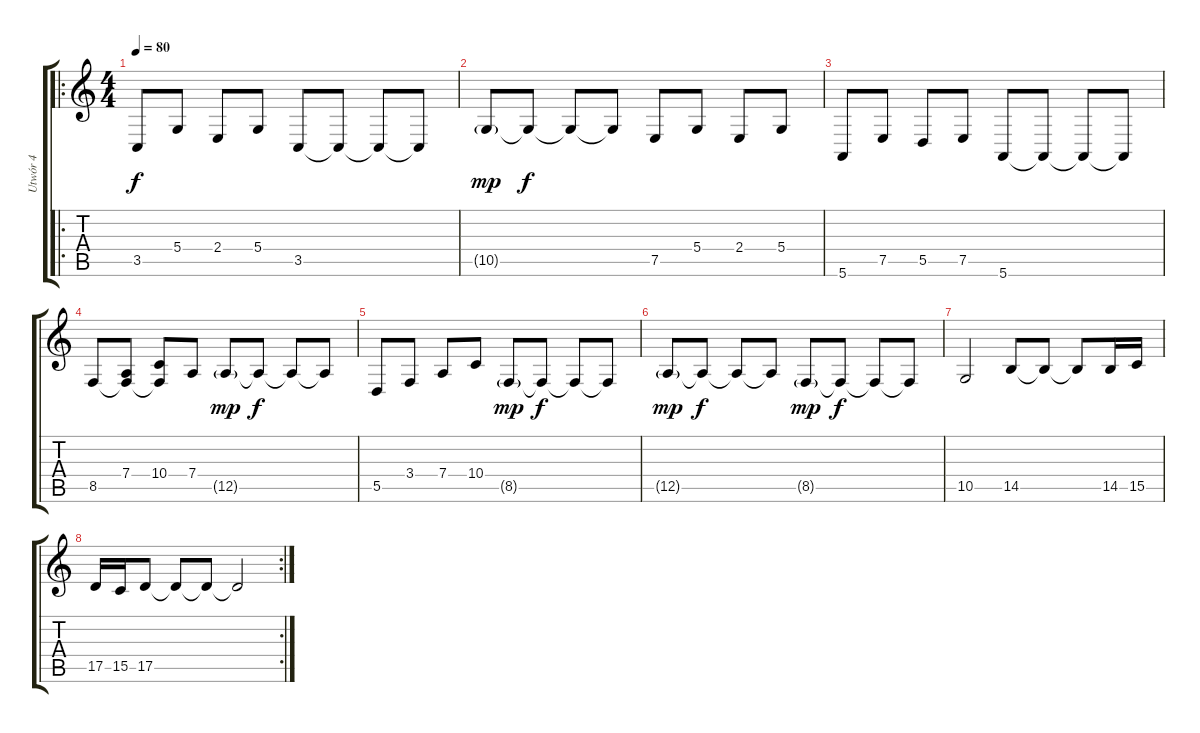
\track ("Utwór 4" "Utwór 4") {instrument tuba}
\staff {score tabs}
\tuning (E4 B3 G3 D3 A2 E2) {hide}
\ro
\ts (4 4)
\tempo 80
\clef g2
\ks c
3.5.8{dy f instrument tuba} 5.4.8 2.4.8 5.4.8 3.5.8 3.5{t}.8 3.5{t}.8 3.5{t}.8 |
10.5{g}.8{dy mp} 10.5{t}.8{dy f} 10.5{t}.8 10.5{t}.8 7.5.8 5.4.8 2.4.8 5.4.8 |
5.6.8 7.5.8 5.5.8 7.5.8 5.6.8 5.6{t}.8 5.6{t}.8 5.6{t}.8 |
8.5.8 (7.4 8.5{t}).8 (10.4 8.5{t}).8 7.4.8 12.5{g}.8{dy mp} 12.5{t}.8{dy f} 12.5{t}.8 12.5{t}.8 |
5.5.8 3.4.8 7.4.8 10.4.8 8.5{g}.8{dy mp} 8.5{t}.8{dy f} 8.5{t}.8 8.5{t}.8 |
12.5{g}.8{dy mp} 12.5{t}.8{dy f} 12.5{t}.8 12.5{t}.8 8.5{g}.8{dy mp} 8.5{t}.8{dy f} 8.5{t}.8 8.5{t}.8 |
10.5.2 14.5.8 14.5{t}.8 14.5{t}.8 14.5.16 15.5.16 |
\rc 2
17.5.16 15.5.16 17.5.8 17.5{t}.8 17.5{t}.8 17.5{t}.2
